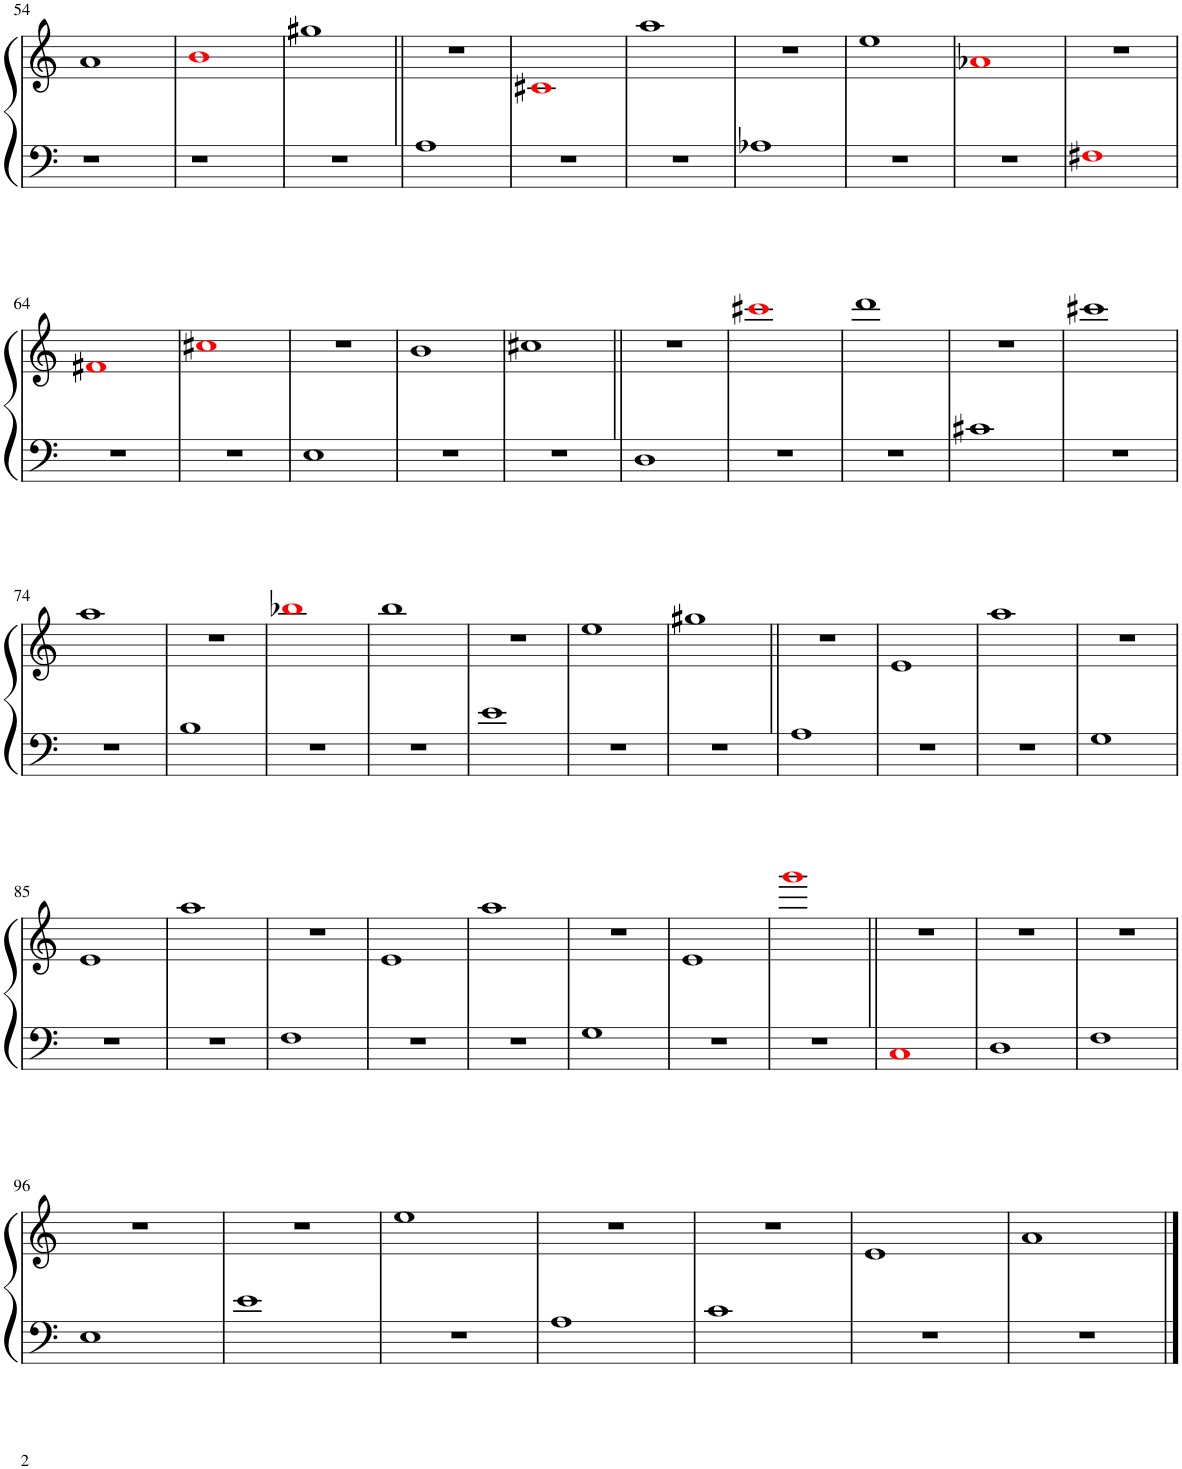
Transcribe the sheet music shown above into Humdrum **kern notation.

**kern	**kern
*part1	*part1
*staff2	*staff1
*I"Piano	*
*I'Pno.	*
!!LO:PB:g=z
*clefF4	*clefG2
*k[]	*k[]
*M4/4	*M4/4
=54	=54
1r	1a
=55	=55
1r	1bi
=56	=56
1r	1gg#X
=57||	=57||
1A	1r
=58	=58
1r	1c#Xi
=59	=59
1r	1aa
=60	=60
1A-X	1r
=61	=61
1r	1ee
=62	=62
1r	1a-Xi
=63	=63
1F#Xi	1r
!!LO:LB:g=z
=64	=64
1r	1f#Xi
=65	=65
1r	1cc#Xi
=66	=66
1E	1r
=67	=67
1r	1b
=68	=68
1r	1cc#X
=69||	=69||
1D	1r
=70	=70
1r	1ccc#Xi
=71	=71
1r	1ddd
=72	=72
1c#X	1r
=73	=73
1r	1ccc#X
!!LO:LB:g=z
=74	=74
1r	1aa
=75	=75
1B	1r
=76	=76
1r	1bb-Xi
=77	=77
1r	1bb
=78	=78
1e	1r
=79	=79
1r	1ee
=80	=80
1r	1gg#X
=81||	=81||
1A	1r
=82	=82
1r	1e
=83	=83
1r	1aa
=84	=84
1G	1r
!!LO:LB:g=z
=85	=85
1r	1e
=86	=86
1r	1aa
=87	=87
1F	1r
=88	=88
1r	1e
=89	=89
1r	1aa
=90	=90
1G	1r
=91	=91
1r	1e
=92	=92
1r	1gggi
=93||	=93||
1Ci	1r
=94	=94
1D	1r
=95	=95
1F	1r
!!LO:LB:g=z
=96	=96
1E	1r
=97	=97
1e	1r
=98	=98
1r	1ee
=99	=99
1A	1r
=100	=100
1c	1r
=101	=101
1r	1e
=102	=102
1r	1a
==	==
*-	*-
